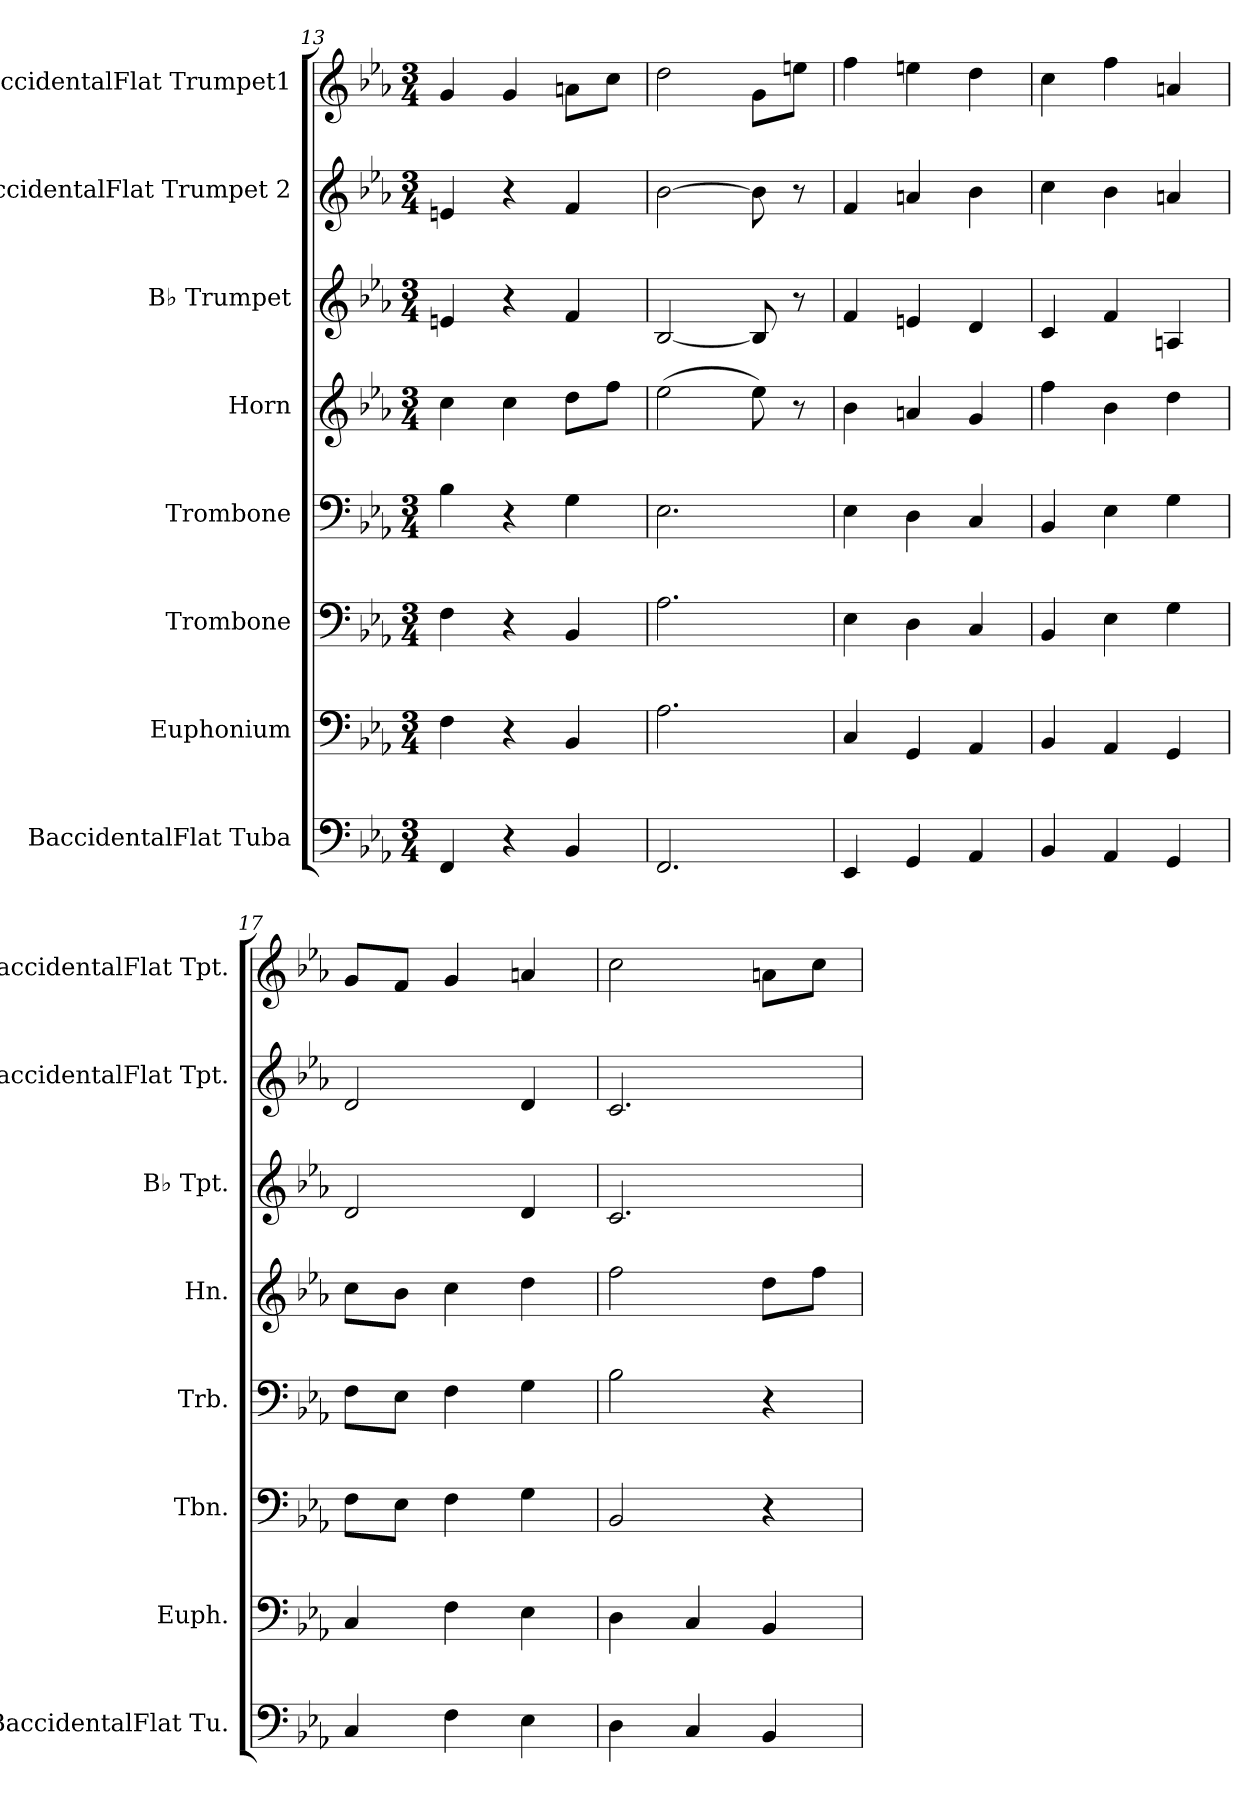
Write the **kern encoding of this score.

**kern	**kern	**kern	**kern	**kern	**kern	**kern	**kern
*part8	*part7	*part6	*part5	*part4	*part3	*part2	*part1
*staff8	*staff7	*staff6	*staff5	*staff4	*staff3	*staff2	*staff1
*I"BaccidentalFlat Tuba	*I"Euphonium	*I"Trombone	*I"Trombone	*I"Horn	*I"B♭ Trumpet	*I"BaccidentalFlat Trumpet 2	*I"BaccidentalFlat Trumpet1
*I'BaccidentalFlat Tu.	*I'Euph.	*I'Tbn.	*I'Trb.	*I'Hn.	*I'B♭ Tpt.	*I'BaccidentalFlat Tpt.	*I'BaccidentalFlat Tpt.
*clefF4	*clefF4	*clefF4	*clefF4	*clefG2	*clefG2	*clefG2	*clefG2
*	*	*	*	*ITrd4c7	*ITrd1c2	*ITrd1c2	*ITrd1c2
*k[b-e-a-]	*k[b-e-a-]	*k[b-e-a-]	*k[b-e-a-]	*k[b-e-a-d-]	*k[b-e-a-d-g-]	*k[b-e-a-d-g-]	*k[b-e-a-d-g-]
*M3/4	*M3/4	*M3/4	*M3/4	*M3/4	*M3/4	*M3/4	*M3/4
=13	=13	=13	=13	=13	=13	=13	=13
4FF/	4F\	4F\	4B-\	4f\	4dn/	4dn/	4f/
4r	4r	4r	4r	4f\	4r	4r	4f/
4BB-/	4BB-/	4BB-/	4G\	8g\L	4e-/	4e-/	8gn\L
.	.	.	.	8b-\J	.	.	8b-\J
=14	=14	=14	=14	=14	=14	=14	=14
2.FF/	2.A-\	2.A-\	2.E-\	(2a-\	[2A-/	[2a-\	2cc\
.	.	.	.	8a-\)	8A-/]	8a-\]	8f\L
.	.	.	.	8r	8r	8r	8ddn\J
!!LO:LB:g=z
=15	=15	=15	=15	=15	=15	=15	=15
4EE-/	4C/	4E-\	4E-\	4e-\	4e-/	4e-/	4ee-\
4GG/	4GG/	4D\	4D\	4dn/	4dn/	4gn/	4ddn\
4AA-/	4AA-/	4C/	4C/	4c/	4c/	4a-\	4cc\
=16	=16	=16	=16	=16	=16	=16	=16
4BB-/	4BB-/	4BB-/	4BB-/	4b-\	4B-/	4b-\	4b-\
4AA-/	4AA-/	4E-\	4E-\	4e-\	4e-/	4a-\	4ee-\
4GG/	4GG/	4G\	4G\	4g\	4Gn/	4gn/	4gn/
=17	=17	=17	=17	=17	=17	=17	=17
4C/	4C/	8F\L	8F\L	8f\L	2c/	2c/	8f/L
.	.	8E-\J	8E-\J	8e-\J	.	.	8e-/J
4F\	4F\	4F\	4F\	4f\	.	.	4f/
4E-\	4E-\	4G\	4G\	4g\	4c/	4c/	4gn/
=18	=18	=18	=18	=18	=18	=18	=18
4D\	4D\	2BB-/	2B-\	2b-\	2.B-/	2.B-/	2b-\
4C/	4C/	.	.	.	.	.	.
4BB-/	4BB-/	4r	4r	8g\L	.	.	8gn\L
.	.	.	.	8b-\J	.	.	8b-\J
=	=	=	=	=	=	=	=
*-	*-	*-	*-	*-	*-	*-	*-
